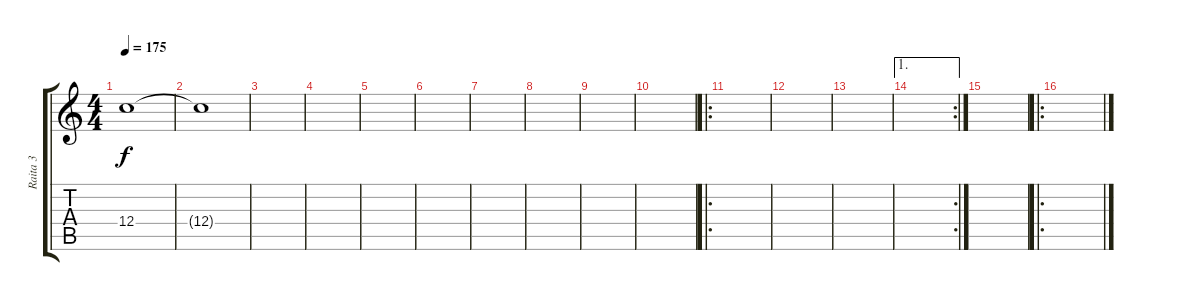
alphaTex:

\track ("Raita 3" "Raita 3") {instrument distortionguitar}
\staff {score tabs}
\tuning (E4 C4 G3 C3 G2 C2) {hide}
\ts (4 4)
\tempo 175
\clef g2
\ks c
12.4{t}.1{dy f} |
12.4{t}.1 |
|
|
|
|
|
|
|
|
\ro
|
|
|
\ae 1
\rc 2
|
|
\ro
